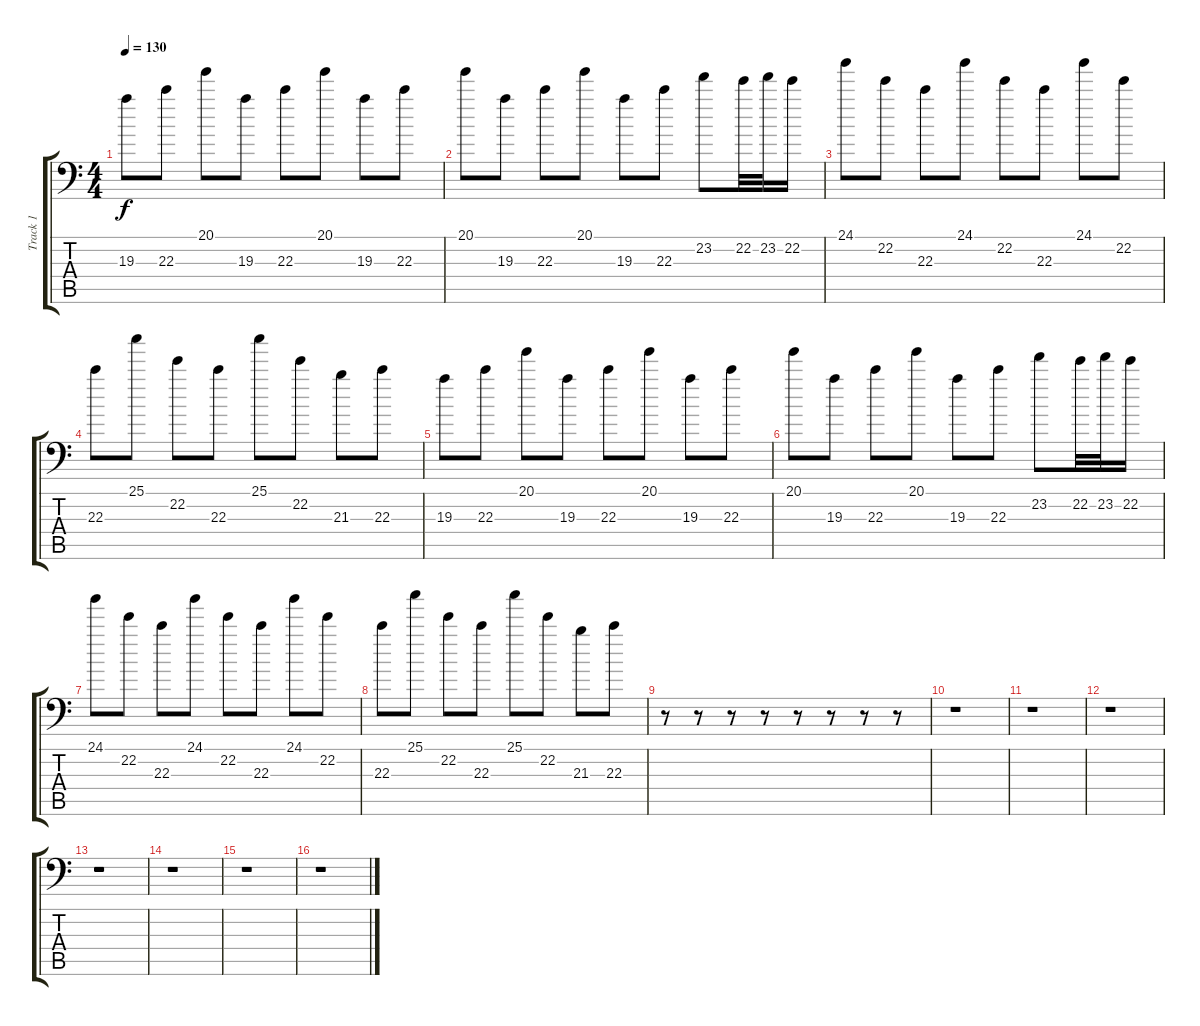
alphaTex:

\track ("Track 1" "Track 1") {instrument distortionguitar}
\staff {score tabs}
\tuning (B3 Gb3 D3 A2 E2 A1) {hide}
\ts (4 4)
\tempo 130
\clef f4
\ks c
19.3.8{dy f} 22.3.8 20.1.8 19.3.8 22.3.8 20.1.8 19.3.8 22.3.8 |
20.1.8 19.3.8 22.3.8 20.1.8 19.3.8 22.3.8 23.2.8 22.2.32 23.2.32 22.2.16 |
24.1.8 22.2.8 22.3.8 24.1.8 22.2.8 22.3.8 24.1.8 22.2.8 |
22.3.8 25.1.8 22.2.8 22.3.8 25.1.8 22.2.8 21.3.8 22.3.8 |
19.3.8 22.3.8 20.1.8 19.3.8 22.3.8 20.1.8 19.3.8 22.3.8 |
20.1.8 19.3.8 22.3.8 20.1.8 19.3.8 22.3.8 23.2.8 22.2.32 23.2.32 22.2.16 |
24.1.8 22.2.8 22.3.8 24.1.8 22.2.8 22.3.8 24.1.8 22.2.8 |
22.3.8 25.1.8 22.2.8 22.3.8 25.1.8 22.2.8 21.3.8 22.3.8 |
r.8 r.8 r.8 r.8 r.8 r.8 r.8 r.8 |
r.1 |
r.1 |
r.1 |
r.1 |
r.1 |
r.1 |
r.1
